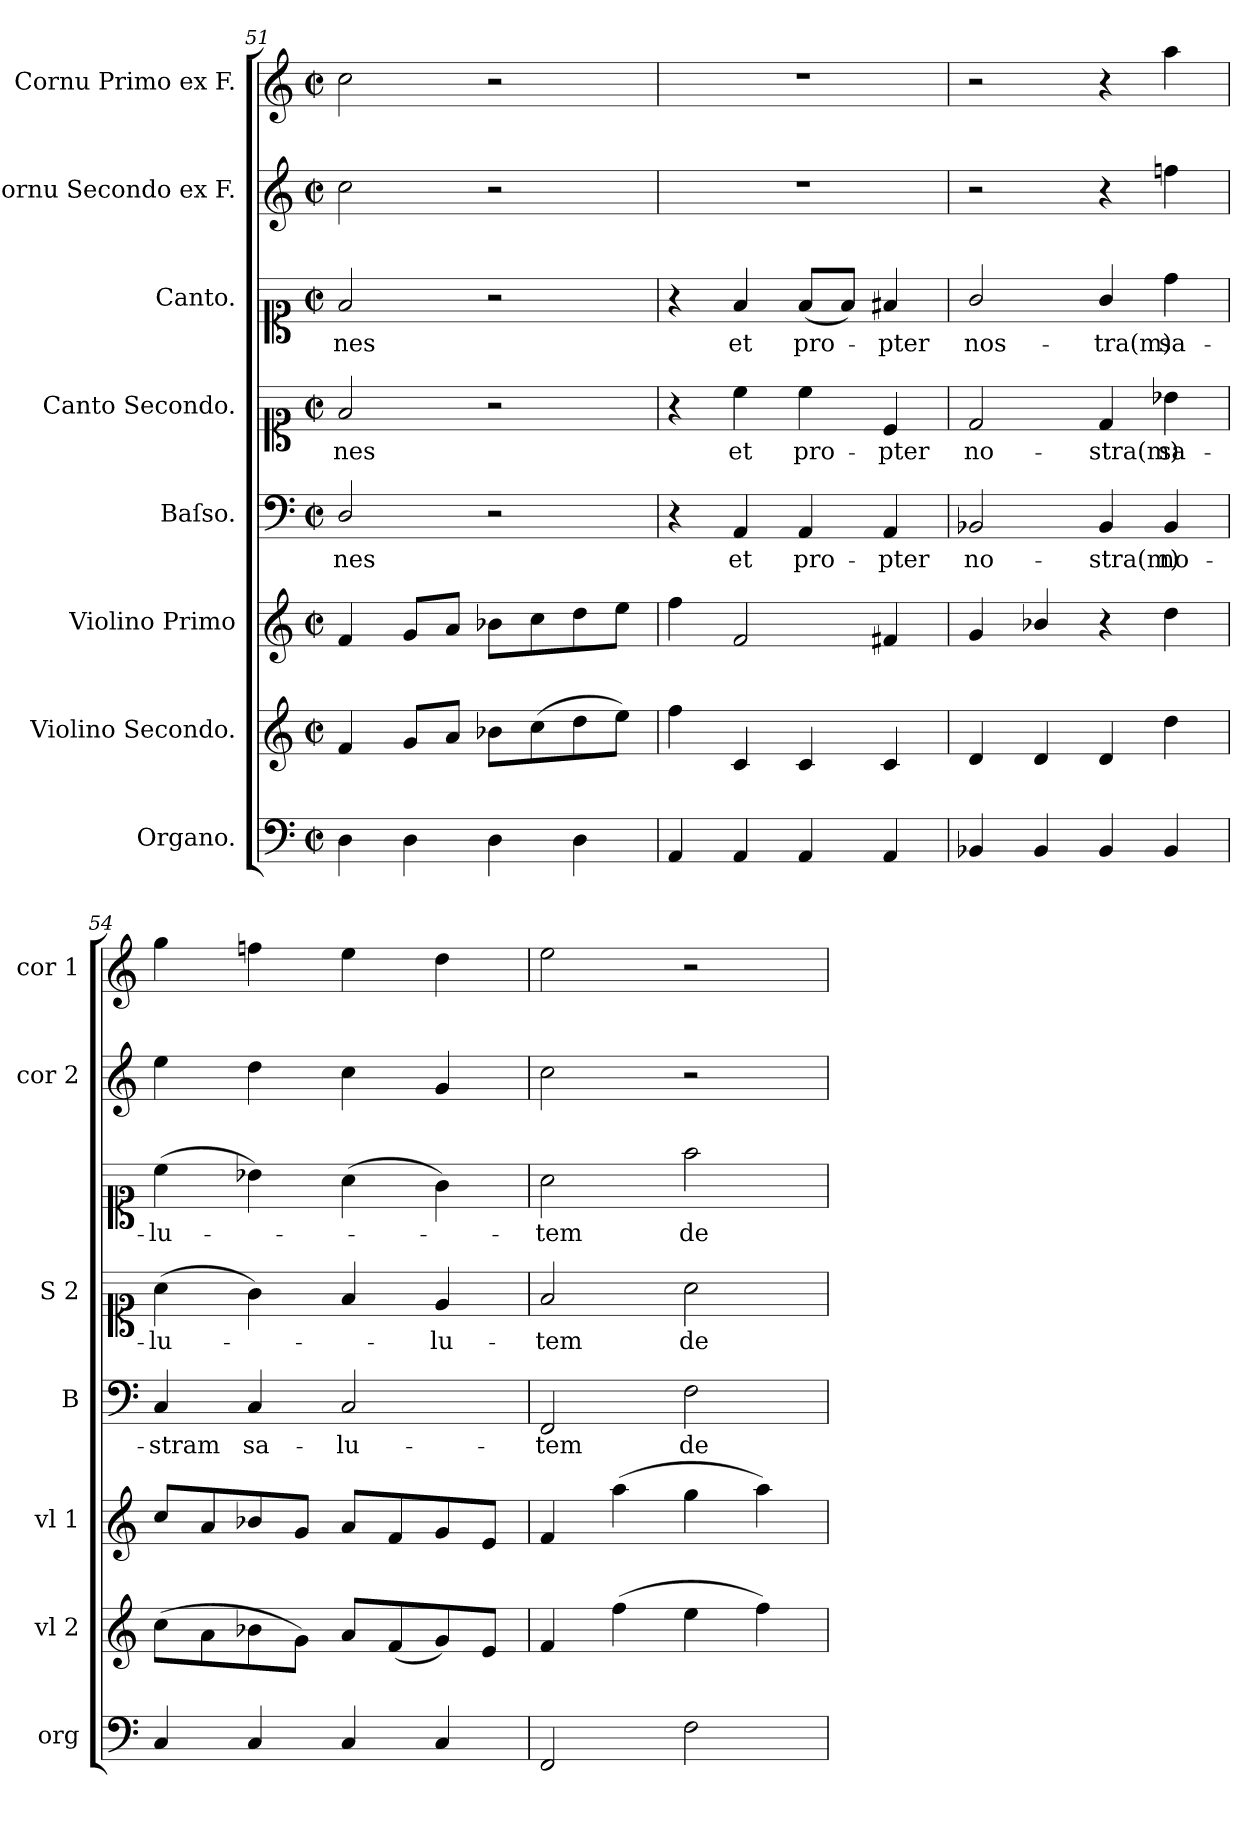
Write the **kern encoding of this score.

**kern	**kern	**kern	**kern	**text	**kern	**text	**kern	**text	**kern	**kern
*part8	*part7	*part6	*part5	*part5	*part4	*part4	*part3	*part3	*part2	*part1
*staff8	*staff7	*staff6	*staff5	*staff5	*staff4	*staff4	*staff3	*staff3	*staff2	*staff1
*I"Organo.	*I"Violino Secondo.	*I"Violino Primo	*I"Baſso.	*	*I"Canto Secondo.	*	*I"Canto.	*	*I"Cornu Secondo ex F.	*I"Cornu Primo ex F.
*I'org	*I'vl 2	*I'vl 1	*I'B	*	*I'S 2	*	*	*	*I'cor 2	*I'cor 1
*clefF4	*clefG2	*clefG2	*clefF4	*	*clefC1	*	*clefC1	*	*clefG2	*clefG2
*	*	*	*	*	*	*	*	*	*ITrd4c7	*ITrd4c7
*M2/2	*M2/2	*M2/2	*M2/2	*	*M2/2	*	*M2/2	*	*M2/2	*M2/2
*met(c|)	*met(c|)	*met(c|)	*met(c|)	*	*met(c|)	*	*met(c|)	*	*met(c|)	*met(c|)
=51	=51	=51	=51	=51	=51	=51	=51	=51	=51	=51
4D\	4f/	4f/	2D/	-nes	2f/	-nes	2f/	-nes	2f\	2f\
4D\	8g/L	8g/L	.	.	.	.	.	.	.	.
.	8a/J	8a/J	.	.	.	.	.	.	.	.
4D\	8b-\L	8b-\L	2r	.	2r	.	2r	.	2r	2r
.	(8cc\	8cc\	.	.	.	.	.	.	.	.
4D\	8dd\	8dd\	.	.	.	.	.	.	.	.
.	8ee\J)	8ee\J	.	.	.	.	.	.	.	.
=52	=52	=52	=52	=52	=52	=52	=52	=52	=52	=52
4AA/	4ff\	4ff\	4r	.	4r	.	4r	.	1r	1r
4AA/	4c/	2f/	4AA/	et	4cc\	et	4f/	et	.	.
4AA/	4c/	.	4AA/	pro-	4cc\	pro-	(8f/L	pro-	.	.
.	.	.	.	.	.	.	8f/J)	.	.	.
4AA/	4c/	4f#X/	4AA/	-pter	4c/	-pter	4f#X/	-pter	.	.
=53	=53	=53	=53	=53	=53	=53	=53	=53	=53	=53
4BB-/	4d/	4g/	2BB-/	no-	2d/	no-	2g/	nos-	2r	2r
4BB-/	4d/	4b-/	.	.	.	.	.	.	.	.
4BB-/	4d/	4r	4BB-/	-stra(m)	4d/	-stra(m)	4g/	-tra(m)	4r	4r
!	!	!	!	!LO:LY:i	!	!	!	!	!	!
4BB-/	4dd\	4dd\	4BB-/	no-	4b-\	sa-	4dd\	sa-	4b-\	4dd\
=54	=54	=54	=54	=54	=54	=54	=54	=54	=54	=54
!	!	!	!	!LO:LY:i	!	!	!	!	!	!
4C/	(8cc\L	8cc/L	4C/	-stram	(4a\	-lu-	(4cc\	-lu-	4a\	4cc\
.	8a\	8a/	.	.	.	.	.	.	.	.
4C/	8b-\	8b-/	4C/	sa-	4g\)	.	4b-\)	.	4g\	4b-\
.	8g\J)	8g/J	.	.	.	.	.	.	.	.
4C/	8a/L	8a/L	2C/	-lu-	4f/	.	(4a\	.	4f\	4a\
.	(8f/	8f/	.	.	.	.	.	.	.	.
4C/	8g/)	8g/	.	.	4e/	-lu-	4g\)	.	4c/	4g\
.	8e/J	8e/J	.	.	.	.	.	.	.	.
=55	=55	=55	=55	=55	=55	=55	=55	=55	=55	=55
2FF/	4f/	4f/	2FF/	-tem	2f/	-tem	2a\	-tem	2f\	2a\
.	(4ff\	(4aa\	.	.	.	.	.	.	.	.
2F\	4ee\	4gg\	2F\	de-	2a\	de-	2ff\	de-	2r	2r
.	4ff\)	4aa\)	.	.	.	.	.	.	.	.
=	=	=	=	=	=	=	=	=	=	=
*-	*-	*-	*-	*-	*-	*-	*-	*-	*-	*-
